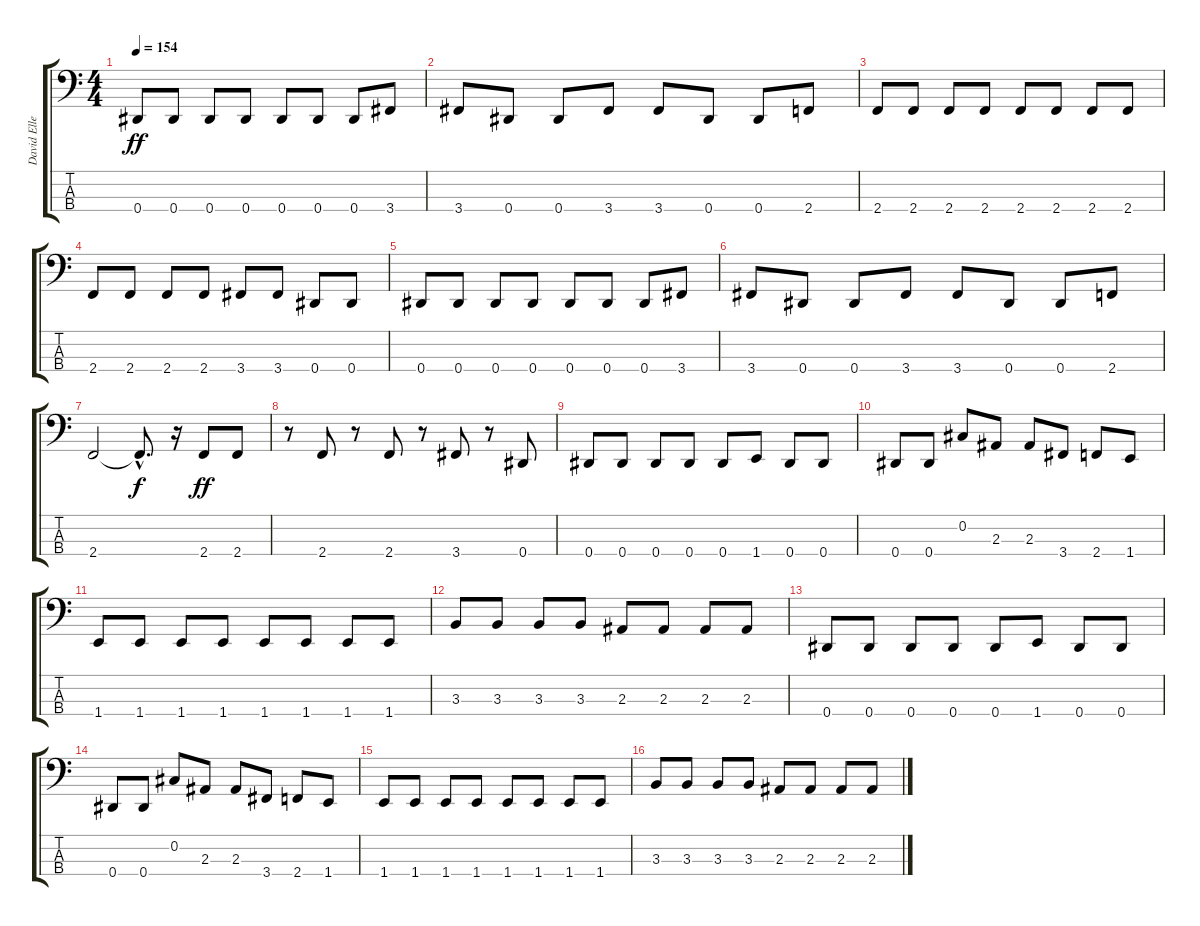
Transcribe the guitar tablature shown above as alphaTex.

\track ("David Ellefson" "David Elle") {instrument electricbasspick}
\staff {score tabs}
\tuning (Gb2 Db2 Ab1 Eb1) {hide}
\ts (4 4)
\tempo 154
\clef f4
\ks c
0.4.8{dy ff} 0.4.8 0.4.8 0.4.8 0.4.8 0.4.8 0.4.8 3.4.8 |
3.4.8 0.4.8 0.4.8 3.4.8 3.4.8 0.4.8 0.4.8 2.4.8 |
2.4.8 2.4.8 2.4.8 2.4.8 2.4.8 2.4.8 2.4.8 2.4.8 |
2.4.8 2.4.8 2.4.8 2.4.8 3.4.8 3.4.8 0.4.8 0.4.8 |
0.4.8 0.4.8 0.4.8 0.4.8 0.4.8 0.4.8 0.4.8 3.4.8 |
3.4.8 0.4.8 0.4.8 3.4.8 3.4.8 0.4.8 0.4.8 2.4.8 |
2.4.2 2.4{hac t}.8{d dy f} r.16 2.4.8{dy ff} 2.4.8 |
r.8 2.4.8 r.8 2.4.8 r.8 3.4.8 r.8 0.4.8 |
0.4.8 0.4.8 0.4.8 0.4.8 0.4.8 1.4.8 0.4.8 0.4.8 |
0.4.8 0.4.8 0.2.8 2.3.8 2.3.8 3.4.8 2.4.8 1.4.8 |
1.4.8 1.4.8 1.4.8 1.4.8 1.4.8 1.4.8 1.4.8 1.4.8 |
3.3.8 3.3.8 3.3.8 3.3.8 2.3.8 2.3.8 2.3.8 2.3.8 |
0.4.8 0.4.8 0.4.8 0.4.8 0.4.8 1.4.8 0.4.8 0.4.8 |
0.4.8 0.4.8 0.2.8 2.3.8 2.3.8 3.4.8 2.4.8 1.4.8 |
1.4.8 1.4.8 1.4.8 1.4.8 1.4.8 1.4.8 1.4.8 1.4.8 |
3.3.8 3.3.8 3.3.8 3.3.8 2.3.8 2.3.8 2.3.8 2.3.8
